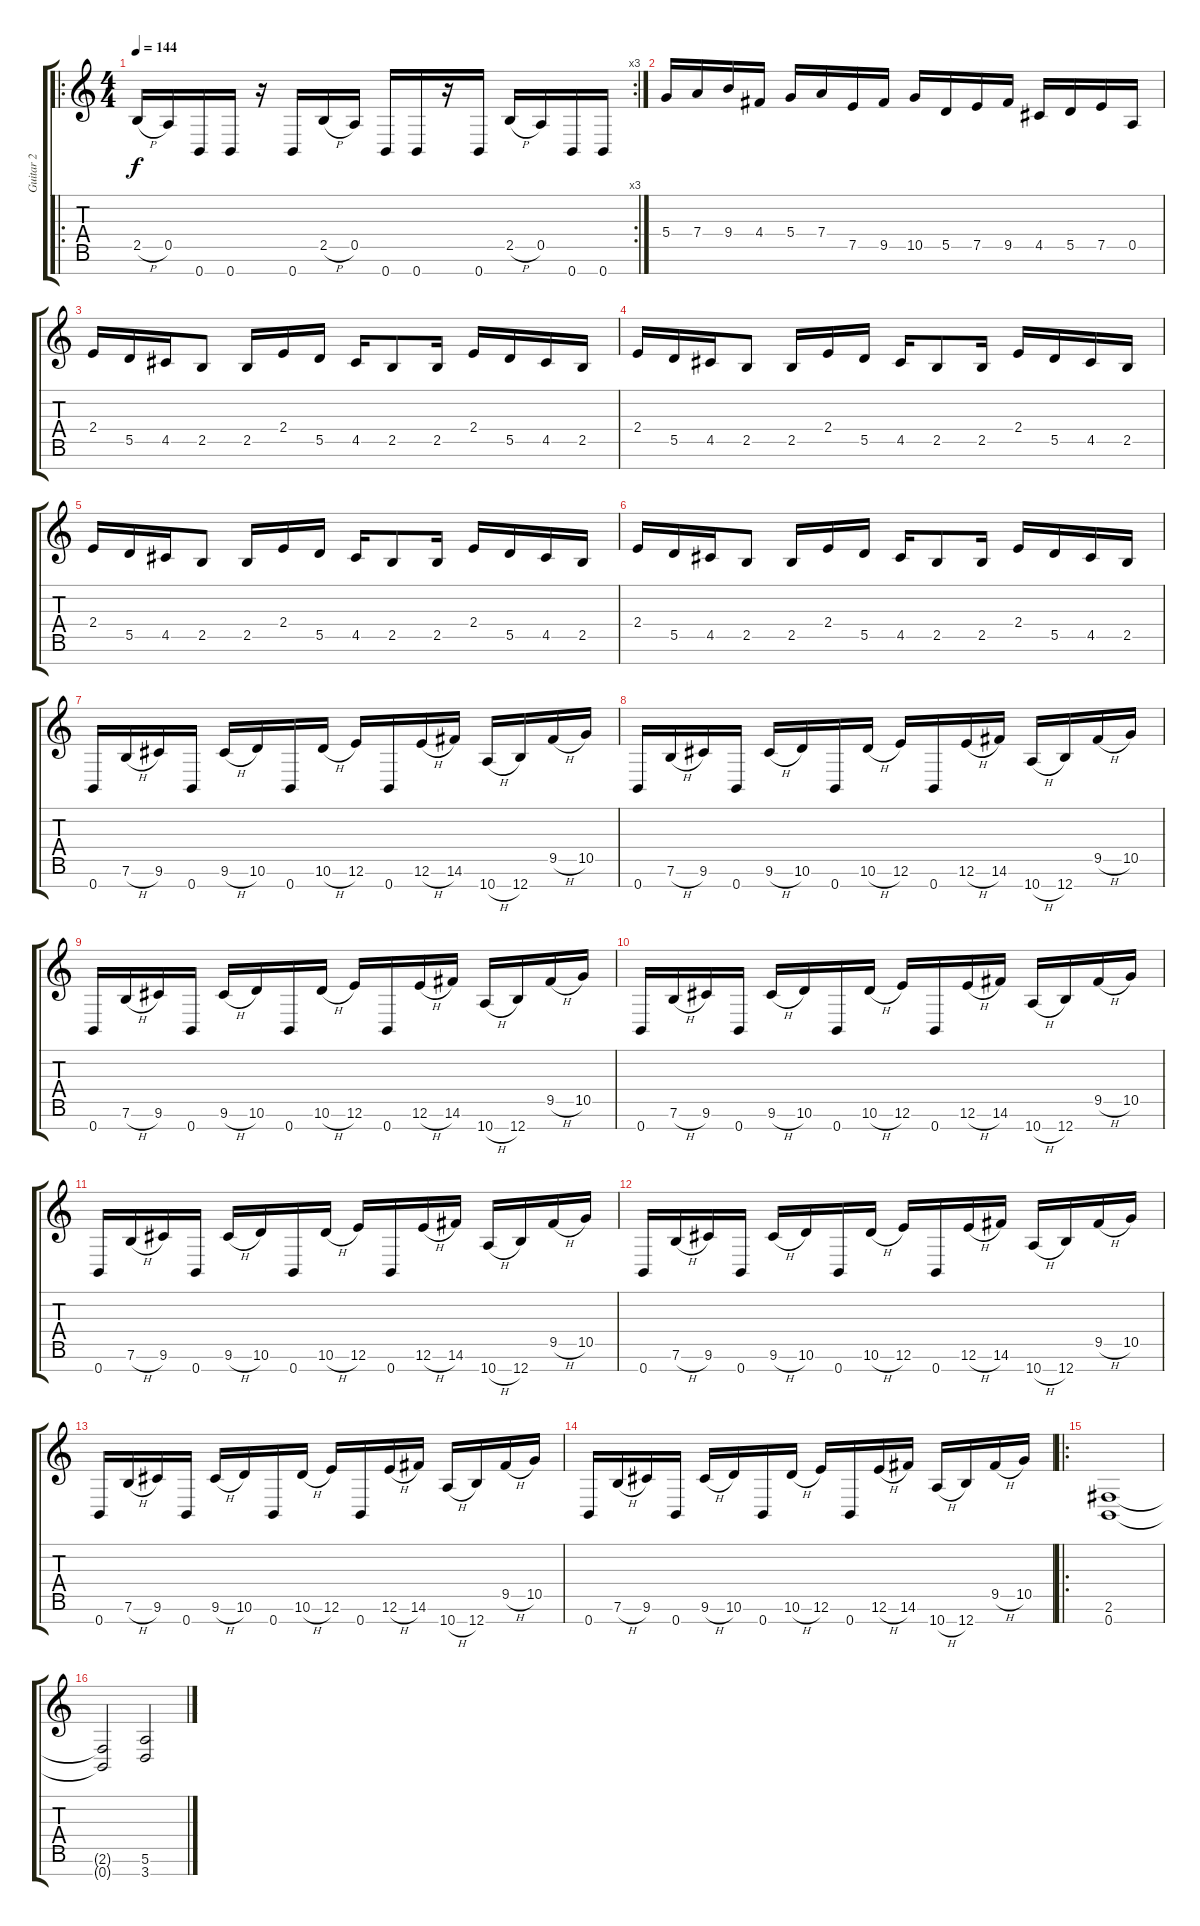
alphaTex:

\track ("Guitar 2" "Guitar 2") {instrument distortionguitar}
\staff {score tabs}
\tuning (E4 B3 G3 D3 A2 E2 B1) {hide}
\ro
\rc 3
\ts (4 4)
\tempo 144
\clef g2
\ks c
2.5{h}.16{dy f} 0.5.16 0.7.16 0.7.16 r.16 0.7.16 2.5{h}.16 0.5.16 0.7.16 0.7.16 r.16 0.7.16 2.5{h}.16 0.5.16 0.7.16 0.7.16 |
5.4.16 7.4.16 9.4.16 4.4.16 5.4.16 7.4.16 7.5.16 9.5.16 10.5.16 5.5.16 7.5.16 9.5.16 4.5.16 5.5.16 7.5.16 0.5.16 |
2.4.16 5.5.16 4.5.16 2.5.8 2.5.16 2.4.16 5.5.16 4.5.16 2.5.8 2.5.16 2.4.16 5.5.16 4.5.16 2.5.16 |
2.4.16 5.5.16 4.5.16 2.5.8 2.5.16 2.4.16 5.5.16 4.5.16 2.5.8 2.5.16 2.4.16 5.5.16 4.5.16 2.5.16 |
2.4.16 5.5.16 4.5.16 2.5.8 2.5.16 2.4.16 5.5.16 4.5.16 2.5.8 2.5.16 2.4.16 5.5.16 4.5.16 2.5.16 |
2.4.16 5.5.16 4.5.16 2.5.8 2.5.16 2.4.16 5.5.16 4.5.16 2.5.8 2.5.16 2.4.16 5.5.16 4.5.16 2.5.16 |
0.7.16 7.6{h}.16 9.6.16 0.7.16 9.6{h}.16 10.6.16 0.7.16 10.6{h}.16 12.6.16 0.7.16 12.6{h}.16 14.6.16 10.7{h}.16 12.7.16 9.5{h}.16 10.5.16 |
0.7.16 7.6{h}.16 9.6.16 0.7.16 9.6{h}.16 10.6.16 0.7.16 10.6{h}.16 12.6.16 0.7.16 12.6{h}.16 14.6.16 10.7{h}.16 12.7.16 9.5{h}.16 10.5.16 |
0.7.16 7.6{h}.16 9.6.16 0.7.16 9.6{h}.16 10.6.16 0.7.16 10.6{h}.16 12.6.16 0.7.16 12.6{h}.16 14.6.16 10.7{h}.16 12.7.16 9.5{h}.16 10.5.16 |
0.7.16 7.6{h}.16 9.6.16 0.7.16 9.6{h}.16 10.6.16 0.7.16 10.6{h}.16 12.6.16 0.7.16 12.6{h}.16 14.6.16 10.7{h}.16 12.7.16 9.5{h}.16 10.5.16 |
0.7.16 7.6{h}.16 9.6.16 0.7.16 9.6{h}.16 10.6.16 0.7.16 10.6{h}.16 12.6.16 0.7.16 12.6{h}.16 14.6.16 10.7{h}.16 12.7.16 9.5{h}.16 10.5.16 |
0.7.16 7.6{h}.16 9.6.16 0.7.16 9.6{h}.16 10.6.16 0.7.16 10.6{h}.16 12.6.16 0.7.16 12.6{h}.16 14.6.16 10.7{h}.16 12.7.16 9.5{h}.16 10.5.16 |
0.7.16 7.6{h}.16 9.6.16 0.7.16 9.6{h}.16 10.6.16 0.7.16 10.6{h}.16 12.6.16 0.7.16 12.6{h}.16 14.6.16 10.7{h}.16 12.7.16 9.5{h}.16 10.5.16 |
0.7.16 7.6{h}.16 9.6.16 0.7.16 9.6{h}.16 10.6.16 0.7.16 10.6{h}.16 12.6.16 0.7.16 12.6{h}.16 14.6.16 10.7{h}.16 12.7.16 9.5{h}.16 10.5.16 |
\ro
(2.6 0.7).1 |
(2.6{t} 0.7{t}).2 (5.6 3.7).2
